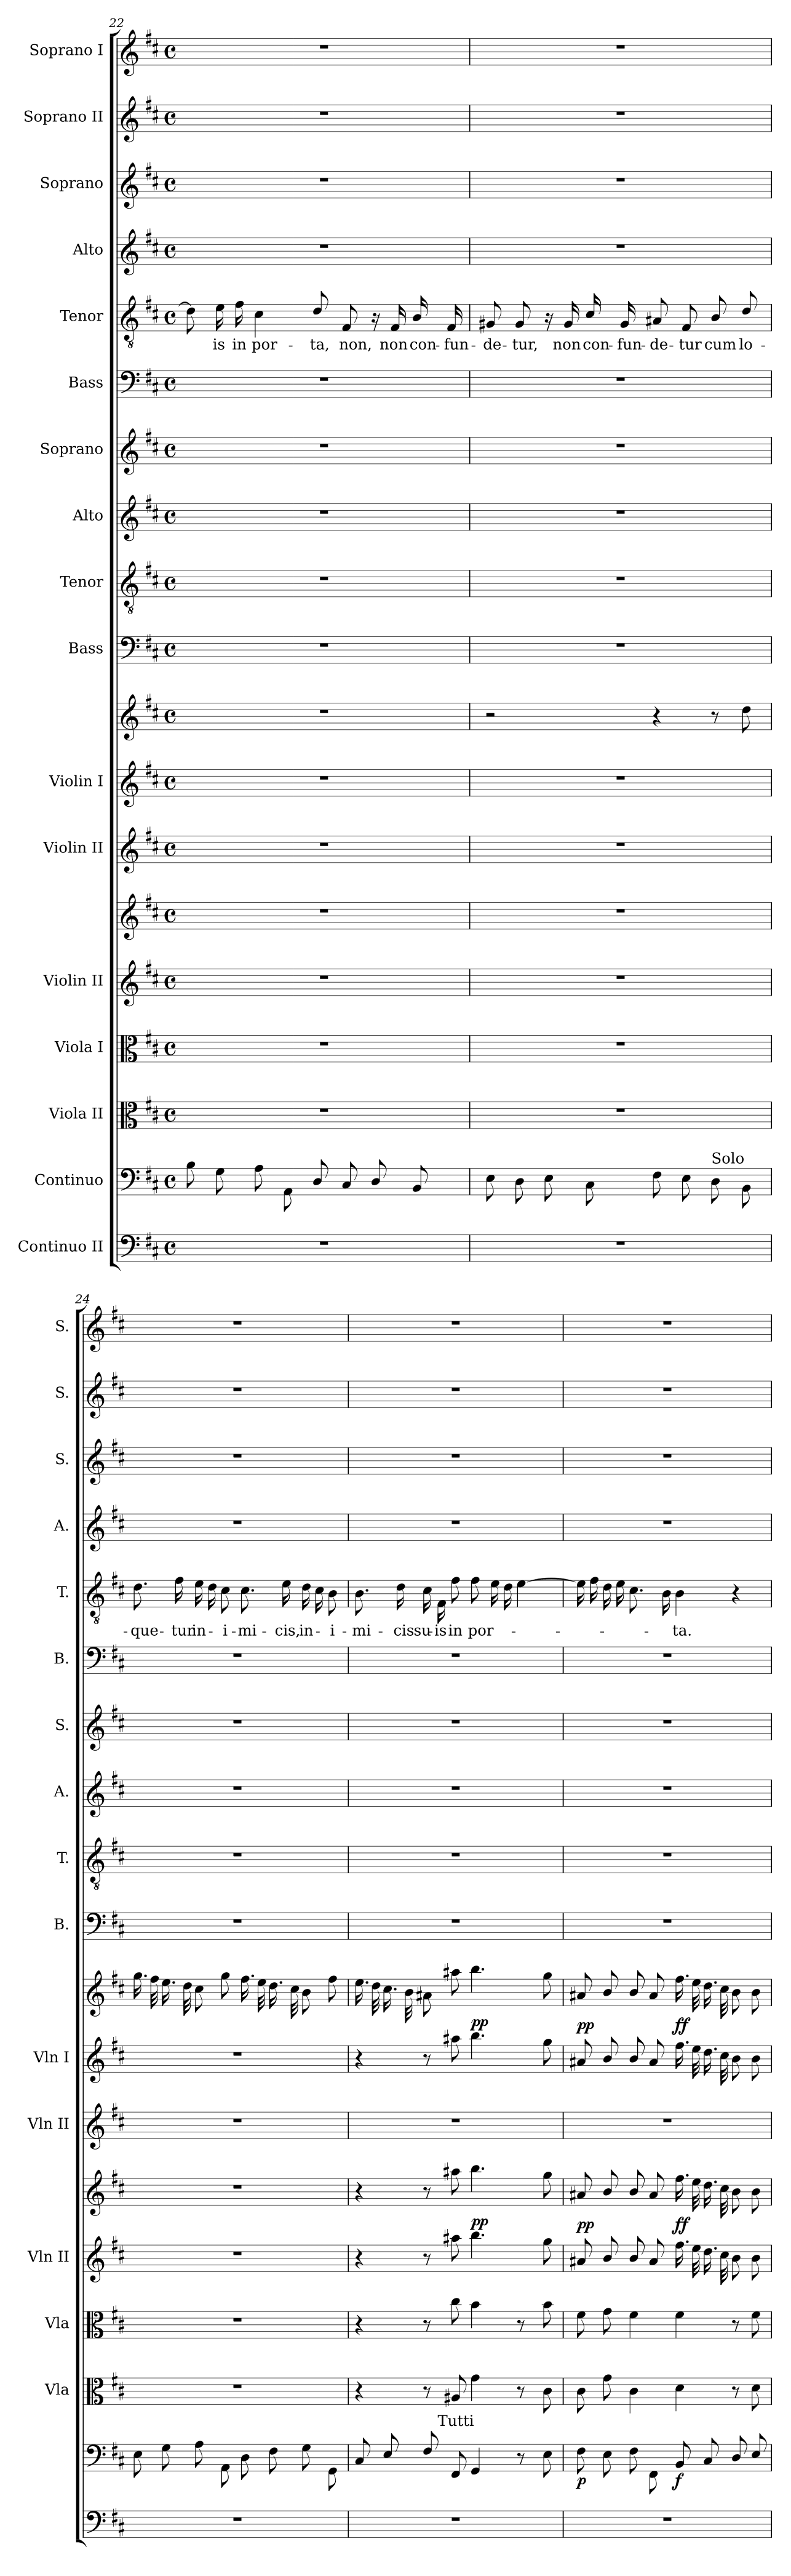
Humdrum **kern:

**kern	**kern	**dynam	**kern	**kern	**kern	**kern	**dynam	**kern	**kern	**kern	**dynam	**kern	**kern	**kern	**kern	**kern	**kern	**text	**kern	**kern	**kern	**kern
*part17	*part16	*part16	*part15	*part14	*part13	*part13	*part13	*part12	*part11	*part11	*part11	*part10	*part9	*part8	*part7	*part6	*part5	*part5	*part4	*part3	*part2	*part1
*staff19	*staff18	*staff18	*staff17	*staff16	*staff15	*staff14	*staff14/15	*staff13	*staff12	*staff11	*staff11/12	*staff10	*staff9	*staff8	*staff7	*staff6	*staff5	*staff5	*staff4	*staff3	*staff2	*staff1
*I"Continuo II	*I"Continuo	*	*I"Viola II	*I"Viola I	*I"Violin II	*	*	*I"Violin II	*I"Violin I	*	*	*I"Bass	*I"Tenor	*I"Alto	*I"Soprano	*I"Bass	*I"Tenor	*	*I"Alto	*I"Soprano	*I"Soprano II	*I"Soprano I
*	*	*	*I'Vla	*I'Vla	*I'Vln II	*	*	*I'Vln II	*I'Vln I	*	*	*I'B.	*I'T.	*I'A.	*I'S.	*I'B.	*I'T.	*	*I'A.	*I'S.	*I'S.	*I'S.
*clefF4	*clefF4	*	*clefC3	*clefC3	*clefG2	*clefG2	*	*clefG2	*clefG2	*clefG2	*	*clefF4	*clefGv2	*clefG2	*clefG2	*clefF4	*clefGv2	*	*clefG2	*clefG2	*clefG2	*clefG2
*	*	*	*	*	*	*	*	*	*	*	*	*	*ITrd7c12	*	*	*	*ITrd7c12	*	*	*	*	*
*k[f#c#]	*k[f#c#]	*	*k[f#c#]	*k[f#c#]	*k[f#c#]	*k[f#c#]	*	*k[f#c#]	*k[f#c#]	*k[f#c#]	*	*k[f#c#]	*k[f#c#]	*k[f#c#]	*k[f#c#]	*k[f#c#]	*k[f#c#]	*	*k[f#c#]	*k[f#c#]	*k[f#c#]	*k[f#c#]
*D:	*D:	*	*D:	*D:	*D:	*D:	*	*D:	*D:	*D:	*	*D:	*D:	*D:	*D:	*D:	*D:	*	*D:	*D:	*D:	*D:
*M4/4	*M4/4	*	*M4/4	*M4/4	*M4/4	*M4/4	*	*M4/4	*M4/4	*M4/4	*	*M4/4	*M4/4	*M4/4	*M4/4	*M4/4	*M4/4	*	*M4/4	*M4/4	*M4/4	*M4/4
*met(c)	*met(c)	*	*met(c)	*met(c)	*met(c)	*met(c)	*	*met(c)	*met(c)	*met(c)	*	*met(c)	*met(c)	*met(c)	*met(c)	*met(c)	*met(c)	*	*met(c)	*met(c)	*met(c)	*met(c)
=22	=22	=22	=22	=22	=22	=22	=22	=22	=22	=22	=22	=22	=22	=22	=22	=22	=22	=22	=22	=22	=22	=22
1r	8Bi\	.	1r	1r	1r	1r	.	1r	1r	1r	.	1r	1r	1r	1r	1r	8Di\]	.	1r	1r	1r	1r
!	!	!	!	!	!	!	!	!	!	!	!	!	!	!	!	!	!	!LO:LY:b:color=#000000	!	!	!	!
.	8Gi\	.	.	.	.	.	.	.	.	.	.	.	.	.	.	.	16Ei\	-is	.	.	.	.
!	!	!	!	!	!	!	!	!	!	!	!	!	!	!	!	!	!	!LO:LY:b:color=#000000	!	!	!	!
.	.	.	.	.	.	.	.	.	.	.	.	.	.	.	.	.	16F#i\	in	.	.	.	.
!	!	!	!	!	!	!	!	!	!	!	!	!	!	!	!	!	!	!LO:LY:b:color=#000000	!	!	!	!
.	8Ai\	.	.	.	.	.	.	.	.	.	.	.	.	.	.	.	4C#i\	por-	.	.	.	.
.	8AAi\	.	.	.	.	.	.	.	.	.	.	.	.	.	.	.	.	.	.	.	.	.
!	!	!	!	!	!	!	!	!	!	!	!	!	!	!	!	!	!	!LO:LY:b:color=#000000	!	!	!	!
.	8Di/	.	.	.	.	.	.	.	.	.	.	.	.	.	.	.	8Di/	-ta,	.	.	.	.
!	!	!	!	!	!	!	!	!	!	!	!	!	!	!	!	!	!	!LO:LY:b:color=#000000	!	!	!	!
.	8C#i/	.	.	.	.	.	.	.	.	.	.	.	.	.	.	.	8FF#i/	non,	.	.	.	.
.	8Di/	.	.	.	.	.	.	.	.	.	.	.	.	.	.	.	16r	.	.	.	.	.
!	!	!	!	!	!	!	!	!	!	!	!	!	!	!	!	!	!	!LO:LY:b:color=#000000	!	!	!	!
.	.	.	.	.	.	.	.	.	.	.	.	.	.	.	.	.	16FF#i/	non	.	.	.	.
!	!	!	!	!	!	!	!	!	!	!	!	!	!	!	!	!	!	!LO:LY:b:color=#000000	!	!	!	!
.	8BBi/	.	.	.	.	.	.	.	.	.	.	.	.	.	.	.	16BBi/	con-	.	.	.	.
!	!	!	!	!	!	!	!	!	!	!	!	!	!	!	!	!	!	!LO:LY:b:color=#000000	!	!	!	!
.	.	.	.	.	.	.	.	.	.	.	.	.	.	.	.	.	16FF#i/	-fun-	.	.	.	.
!!LO:PB:g=z
=23	=23	=23	=23	=23	=23	=23	=23	=23	=23	=23	=23	=23	=23	=23	=23	=23	=23	=23	=23	=23	=23	=23
!	!	!	!	!	!	!	!	!	!	!	!	!	!	!	!	!	!	!LO:LY:b:color=#000000	!	!	!	!
1r	8Ei\	.	1r	1r	1r	1r	.	1r	1r	2r	.	1r	1r	1r	1r	1r	8GG#Xi/	-de-	1r	1r	1r	1r
!	!	!	!	!	!	!	!	!	!	!	!	!	!	!	!	!	!	!LO:LY:b:color=#000000	!	!	!	!
.	8Di\	.	.	.	.	.	.	.	.	.	.	.	.	.	.	.	8GG#i/	-tur,	.	.	.	.
.	8Ei\	.	.	.	.	.	.	.	.	.	.	.	.	.	.	.	16r	.	.	.	.	.
!	!	!	!	!	!	!	!	!	!	!	!	!	!	!	!	!	!	!LO:LY:b:color=#000000	!	!	!	!
.	.	.	.	.	.	.	.	.	.	.	.	.	.	.	.	.	16GG#i/	non	.	.	.	.
!	!	!	!	!	!	!	!	!	!	!	!	!	!	!	!	!	!	!LO:LY:b:color=#000000	!	!	!	!
.	8C#i\	.	.	.	.	.	.	.	.	.	.	.	.	.	.	.	16C#i/	con-	.	.	.	.
!	!	!	!	!	!	!	!	!	!	!	!	!	!	!	!	!	!	!LO:LY:b:color=#000000	!	!	!	!
.	.	.	.	.	.	.	.	.	.	.	.	.	.	.	.	.	16GG#i/	-fun-	.	.	.	.
!	!	!	!	!	!	!	!	!	!	!	!	!	!	!	!	!	!	!LO:LY:b:color=#000000	!	!	!	!
.	8F#i\	.	.	.	.	.	.	.	.	4r	.	.	.	.	.	.	8AA#Xi/	-de-	.	.	.	.
!	!	!	!	!	!	!	!	!	!	!	!	!	!	!	!	!	!	!LO:LY:b:color=#000000	!	!	!	!
.	8Ei\	.	.	.	.	.	.	.	.	.	.	.	.	.	.	.	8FF#i/	-tur	.	.	.	.
!	!LO:TX:a:t=Solo	!	!	!	!	!	!	!	!	!	!	!	!	!	!	!	!	!	!	!	!	!
!	!	!	!	!	!	!	!	!	!	!	!	!	!	!	!	!	!	!LO:LY:b:color=#000000	!	!	!	!
.	8Di\	.	.	.	.	.	.	.	.	8r	.	.	.	.	.	.	8BBi/	cum	.	.	.	.
!	!	!	!	!	!	!	!	!	!	!	!	!	!	!	!	!	!	!LO:LY:b:color=#000000	!	!	!	!
.	8BBi\	.	.	.	.	.	.	.	.	8ddi\	.	.	.	.	.	.	8Di/	lo-	.	.	.	.
=24	=24	=24	=24	=24	=24	=24	=24	=24	=24	=24	=24	=24	=24	=24	=24	=24	=24	=24	=24	=24	=24	=24
!	!	!	!	!	!	!	!	!	!	!	!	!	!	!	!	!	!	!LO:LY:b:color=#000000	!	!	!	!
1r	8Ei\	.	1r	1r	1r	1r	.	1r	1r	16.ggi\	.	1r	1r	1r	1r	1r	8.Di\	-que-	1r	1r	1r	1r
.	.	.	.	.	.	.	.	.	.	32ff#i\	.	.	.	.	.	.	.	.	.	.	.	.
.	8Gi\	.	.	.	.	.	.	.	.	16.eei\	.	.	.	.	.	.	.	.	.	.	.	.
!	!	!	!	!	!	!	!	!	!	!	!	!	!	!	!	!	!	!LO:LY:b:color=#000000	!	!	!	!
.	.	.	.	.	.	.	.	.	.	.	.	.	.	.	.	.	16F#i\	-tur	.	.	.	.
.	.	.	.	.	.	.	.	.	.	32ddi\	.	.	.	.	.	.	.	.	.	.	.	.
!	!	!	!	!	!	!	!	!	!	!	!	!	!	!	!	!	!	!LO:LY:b:color=#000000	!	!	!	!
.	8Ai\	.	.	.	.	.	.	.	.	8cc#i\	.	.	.	.	.	.	16Ei\	in-	.	.	.	.
.	.	.	.	.	.	.	.	.	.	.	.	.	.	.	.	.	16Di\	.	.	.	.	.
!	!	!	!	!	!	!	!	!	!	!	!	!	!	!	!	!	!	!LO:LY:b:color=#000000	!	!	!	!
.	8AAi\	.	.	.	.	.	.	.	.	8ggi\	.	.	.	.	.	.	8C#i\	-i-	.	.	.	.
!	!	!	!	!	!	!	!	!	!	!	!	!	!	!	!	!	!	!LO:LY:b:color=#000000	!	!	!	!
.	8Di\	.	.	.	.	.	.	.	.	16.ff#i\	.	.	.	.	.	.	8.C#i\	-mi-	.	.	.	.
.	.	.	.	.	.	.	.	.	.	32eei\	.	.	.	.	.	.	.	.	.	.	.	.
.	8F#i\	.	.	.	.	.	.	.	.	16.ddi\	.	.	.	.	.	.	.	.	.	.	.	.
!	!	!	!	!	!	!	!	!	!	!	!	!	!	!	!	!	!	!LO:LY:b:color=#000000	!	!	!	!
.	.	.	.	.	.	.	.	.	.	.	.	.	.	.	.	.	16Ei\	-cis,	.	.	.	.
.	.	.	.	.	.	.	.	.	.	32cc#i\	.	.	.	.	.	.	.	.	.	.	.	.
!	!	!	!	!	!	!	!	!	!	!	!	!	!	!	!	!	!	!LO:LY:b:color=#000000	!	!	!	!
.	8Gi\	.	.	.	.	.	.	.	.	8bi\	.	.	.	.	.	.	16Di\	in-	.	.	.	.
.	.	.	.	.	.	.	.	.	.	.	.	.	.	.	.	.	16C#i\	.	.	.	.	.
!	!	!	!	!	!	!	!	!	!	!	!	!	!	!	!	!	!	!LO:LY:b:color=#000000	!	!	!	!
.	8GGi\	.	.	.	.	.	.	.	.	8ff#i\	.	.	.	.	.	.	8BBi\	-i-	.	.	.	.
=25	=25	=25	=25	=25	=25	=25	=25	=25	=25	=25	=25	=25	=25	=25	=25	=25	=25	=25	=25	=25	=25	=25
!	!	!	!	!	!	!	!	!	!	!	!	!	!	!	!	!	!	!LO:LY:b:color=#000000	!	!	!	!
*	*^	*	*	*	*	*	*	*	*	*	*	*	*	*	*	*	*	*	*	*	*	*
1r	8C#i/	4ryy	.	4r	4r	4r	4r	.	1r	4r	16.eei\	.	1r	1r	1r	1r	1r	8.BBi\	-mi-	1r	1r	1r	1r
.	.	.	.	.	.	.	.	.	.	.	32ddi\	.	.	.	.	.	.	.	.	.	.	.	.
.	8Ei/	.	.	.	.	.	.	.	.	.	16.cc#i\	.	.	.	.	.	.	.	.	.	.	.	.
!	!	!	!	!	!	!	!	!	!	!	!	!	!	!	!	!	!	!	!LO:LY:b:color=#000000	!	!	!	!
.	.	.	.	.	.	.	.	.	.	.	.	.	.	.	.	.	.	16Di\	-cis	.	.	.	.
.	.	.	.	.	.	.	.	.	.	.	32bi\	.	.	.	.	.	.	.	.	.	.	.	.
!	!	!	!	!	!	!	!	!	!	!	!	!	!	!	!	!	!	!	!LO:LY:b:color=#000000	!	!	!	!
.	8F#i/	16ryy	.	8r	8r	8r	8r	.	.	8r	8a#Xi\	.	.	.	.	.	.	16C#i\	su-	.	.	.	.
!	!	!LO:TX:a:t=Tutti	!	!	!	!	!	!	!	!	!	!	!	!	!	!	!	!	!	!	!	!	!
!	!	!	!	!	!	!	!	!	!	!	!	!	!	!	!	!	!	!	!LO:LY:b:color=#000000	!	!	!	!
.	.	2ryy	.	.	.	.	.	.	.	.	.	.	.	.	.	.	.	16FF#i\	-is	.	.	.	.
!	!	!	!	!	!	!	!	!	!	!	!	!	!	!	!	!	!	!	!LO:LY:b:color=#000000	!	!	!	!
.	8FF#i/	.	.	8A#Xi/	8cc#i\	8aa#Xi\	8aa#Xi\	.	.	8aa#Xi\	8aa#Xi\	.	.	.	.	.	.	8F#i\	in	.	.	.	.
!	!	!	!	!	!	!	!	!	!	!	!	!	!	!	!	!	!	!	!LO:LY:b:color=#000000	!	!	!	!
.	4GGi/	.	.	4gi\	4bi\	4.bbi\	4.bbi\	p p	.	4.bbi\	4.bbi\	p p	.	.	.	.	.	8F#i\	por-	.	.	.	.
.	.	.	.	.	.	.	.	.	.	.	.	.	.	.	.	.	.	16Ei\	.	.	.	.	.
.	.	.	.	.	.	.	.	.	.	.	.	.	.	.	.	.	.	16Di\	.	.	.	.	.
.	8r	.	.	8r	8r	.	.	.	.	.	.	.	.	.	.	.	.	[4Ei\	.	.	.	.	.
.	.	8.ryy	.	.	.	.	.	.	.	.	.	.	.	.	.	.	.	.	.	.	.	.	.
.	8Ei\	.	.	8c#i\	8bi\	8ggi\	8ggi\	.	.	8ggi\	8ggi\	.	.	.	.	.	.	.	.	.	.	.	.
*	*v	*v	*	*	*	*	*	*	*	*	*	*	*	*	*	*	*	*	*	*	*	*	*
=26	=26	=26	=26	=26	=26	=26	=26	=26	=26	=26	=26	=26	=26	=26	=26	=26	=26	=26	=26	=26	=26	=26
1r	8F#i\	p	8c#i\	8f#i\	8a#Xi/	8a#Xi/	p p	1r	8a#Xi/	8a#Xi/	p p	1r	1r	1r	1r	1r	16Ei\]	.	1r	1r	1r	1r
.	.	.	.	.	.	.	.	.	.	.	.	.	.	.	.	.	16F#i\	.	.	.	.	.
.	8Ei\	.	8gi\	8gi\	8bi/	8bi/	.	.	8bi/	8bi/	.	.	.	.	.	.	16Di\	.	.	.	.	.
.	.	.	.	.	.	.	.	.	.	.	.	.	.	.	.	.	16Ei\	.	.	.	.	.
.	8F#i\	.	4c#i\	4f#i\	8bi/	8bi/	.	.	8bi/	8bi/	.	.	.	.	.	.	8.C#i\	.	.	.	.	.
.	8FF#i\	.	.	.	8a#i/	8a#i/	.	.	8a#i/	8a#i/	.	.	.	.	.	.	.	.	.	.	.	.
.	.	.	.	.	.	.	.	.	.	.	.	.	.	.	.	.	16BBi\	.	.	.	.	.
!	!	!	!	!	!	!	!	!	!	!	!	!	!	!	!	!	!	!LO:LY:b:color=#000000	!	!	!	!
.	8BBi/	f	4di\	4f#i\	16.ff#i\	16.ff#i\	f f	.	16.ff#i\	16.ff#i\	f f	.	.	.	.	.	4BBi\	-ta.	.	.	.	.
.	.	.	.	.	32eei\	32eei\	.	.	32eei\	32eei\	.	.	.	.	.	.	.	.	.	.	.	.
.	8C#i/	.	.	.	16.ddi\	16.ddi\	.	.	16.ddi\	16.ddi\	.	.	.	.	.	.	.	.	.	.	.	.
.	.	.	.	.	32cc#i\	32cc#i\	.	.	32cc#i\	32cc#i\	.	.	.	.	.	.	.	.	.	.	.	.
.	8Di/	.	8r	8r	8bi\	8bi\	.	.	8bi\	8bi\	.	.	.	.	.	.	4r	.	.	.	.	.
.	8Ei/	.	8di\	8f#i\	8bi\	8bi\	.	.	8bi\	8bi\	.	.	.	.	.	.	.	.	.	.	.	.
=	=	=	=	=	=	=	=	=	=	=	=	=	=	=	=	=	=	=	=	=	=	=
*-	*-	*-	*-	*-	*-	*-	*-	*-	*-	*-	*-	*-	*-	*-	*-	*-	*-	*-	*-	*-	*-	*-
